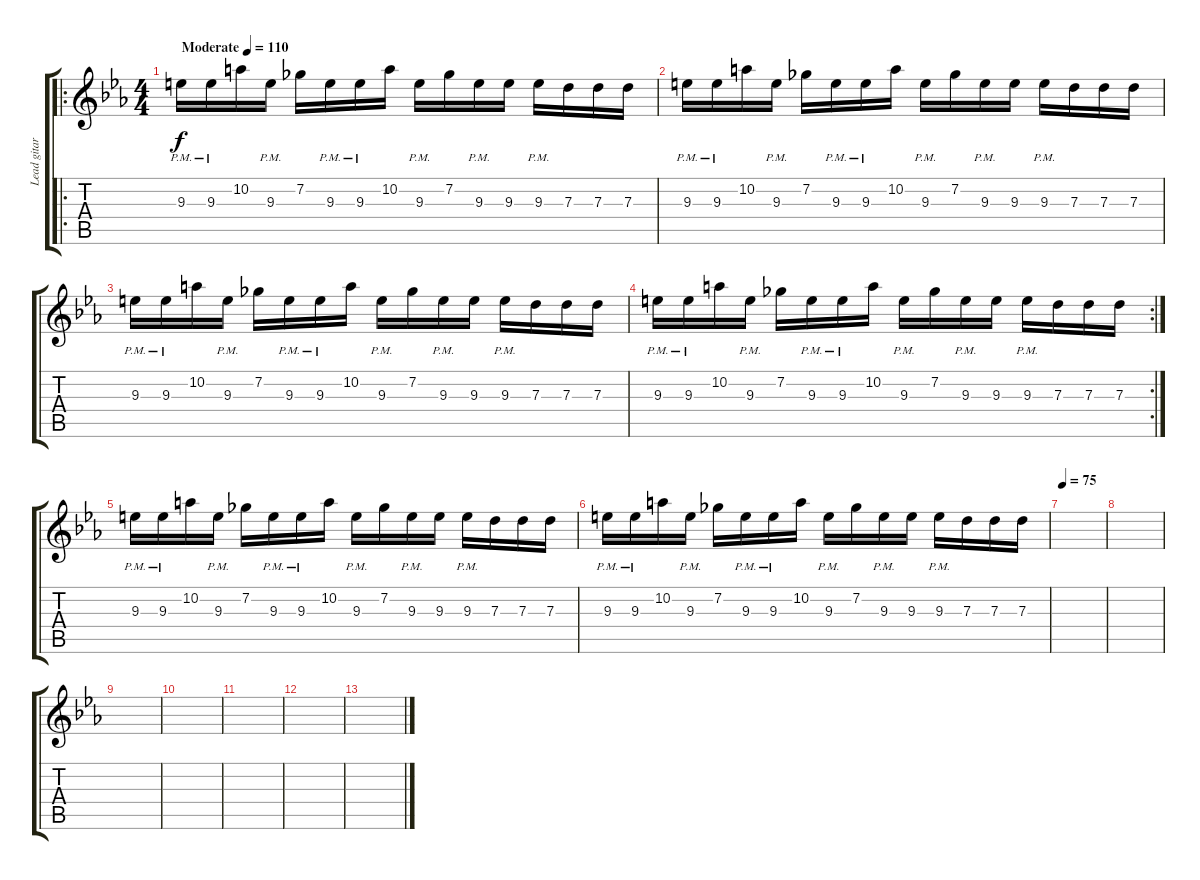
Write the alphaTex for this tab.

\track ("Lead gitarre1" "Lead gitar") {instrument distortionguitar}
\staff {score tabs}
\tuning (E4 B3 G3 D3 A2 D2) {hide}
\ro
\ts (4 4)
\tempo (110 "Moderate")
\clef g2
\ks cminor
9.3{pm}.16{dy f instrument distortionguitar} 9.3{pm}.16 10.2.16 9.3{pm}.16 7.2.16 9.3{pm}.16 9.3{pm}.16 10.2.16 9.3{pm}.16 7.2.16 9.3{pm}.16 9.3.16 9.3{pm}.16 7.3.16 7.3.16 7.3.16 |
9.3{pm}.16 9.3{pm}.16 10.2.16 9.3{pm}.16 7.2.16 9.3{pm}.16 9.3{pm}.16 10.2.16 9.3{pm}.16 7.2.16 9.3{pm}.16 9.3.16 9.3{pm}.16 7.3.16 7.3.16 7.3.16 |
9.3{pm}.16 9.3{pm}.16 10.2.16 9.3{pm}.16 7.2.16 9.3{pm}.16 9.3{pm}.16 10.2.16 9.3{pm}.16 7.2.16 9.3{pm}.16 9.3.16 9.3{pm}.16 7.3.16 7.3.16 7.3.16 |
\rc 2
9.3{pm}.16 9.3{pm}.16 10.2.16 9.3{pm}.16 7.2.16 9.3{pm}.16 9.3{pm}.16 10.2.16 9.3{pm}.16 7.2.16 9.3{pm}.16 9.3.16 9.3{pm}.16 7.3.16 7.3.16 7.3.16 |
9.3{pm}.16 9.3{pm}.16 10.2.16 9.3{pm}.16 7.2.16 9.3{pm}.16 9.3{pm}.16 10.2.16 9.3{pm}.16 7.2.16 9.3{pm}.16 9.3.16 9.3{pm}.16 7.3.16 7.3.16 7.3.16 |
9.3{pm}.16 9.3{pm}.16 10.2.16 9.3{pm}.16 7.2.16 9.3{pm}.16 9.3{pm}.16 10.2.16 9.3{pm}.16 7.2.16 9.3{pm}.16 9.3.16 9.3{pm}.16 7.3.16 7.3.16 7.3.16 |
\tempo 75
|
|
|
|
|
|
\ks eb
